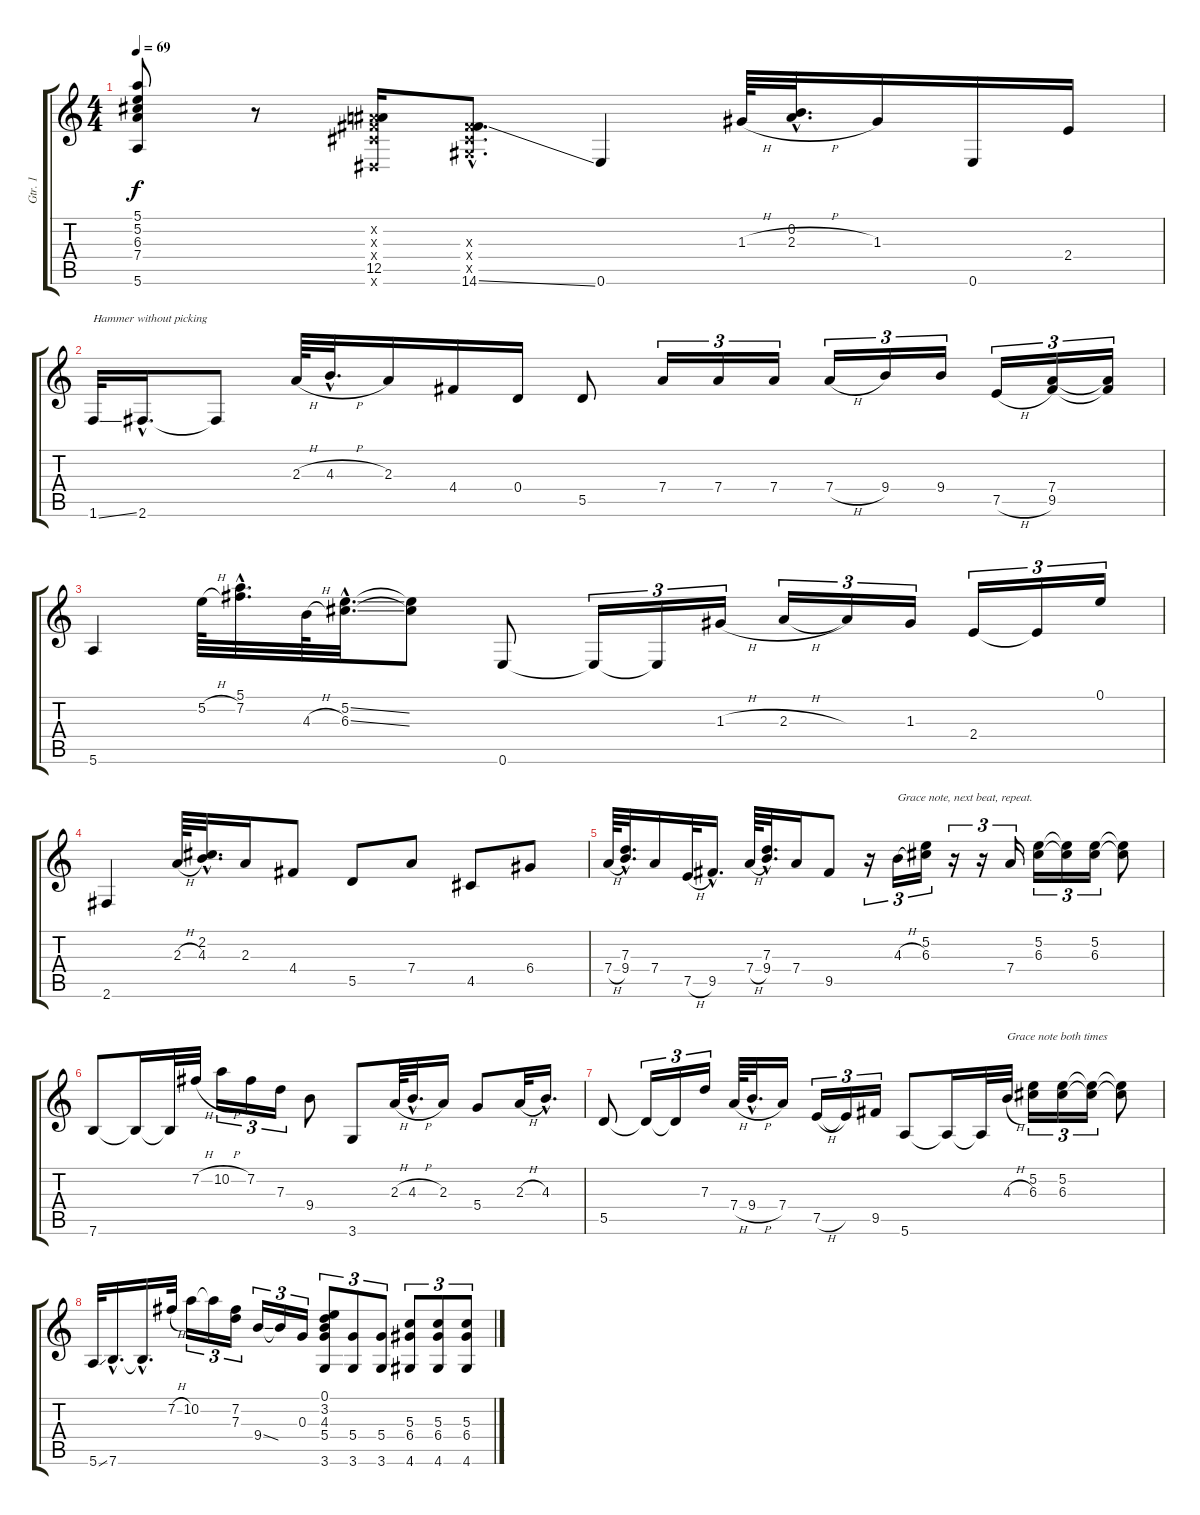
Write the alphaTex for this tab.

\track ("Gtr. 1" "Gtr. 1") {instrument electricguitarclean}
\staff {score tabs}
\tuning (E4 B3 G3 D3 A2 E2) {hide}
\ts (4 4)
\tempo 69
\clef g2
\ks c
(5.1 5.2 6.3 7.4 5.6).8{dy f instrument electricguitarclean} r.8 (-1.2{x} -1.3{x} -1.4{x} 12.5 -1.6{x}).16 (-1.3{hac x} -1.4{hac x} -1.5{hac x} 14.6{ss hac}).8{d} 0.6.4 1.3{h}.64 (0.2{hac} 2.3{h hac}).32{d} 1.3.16 0.6.16 2.4.16 |
1.6{ss}.32{txt "Hammer without picking"} 2.6{hac}.16{d} 2.6{t}.8 2.3{h}.64 4.3{h hac}.32{d} 2.3.16 4.4.16 0.4.16 5.5.8 7.4.16{tu (3 2)} 7.4.16{tu (3 2)} 7.4.16{tu (3 2)} 7.4{h}.16{tu (3 2)} 9.4.16{tu (3 2)} 9.4.16{tu (3 2)} 7.5{h}.16{tu (3 2)} (7.4 9.5).16{tu (3 2)} (7.4{t} 9.5{t}).16{tu (3 2)} |
5.6.4 5.2{h}.64 (5.1{hac} 7.2{hac}).32{d} 4.3{h}.64 (5.2{ss hac} 6.3{ss hac}).32{d} (5.2{t} 6.3{t}).8 0.6.8 0.6{t}.16{tu (3 2)} 0.6{t}.16{tu (3 2)} 1.3{h}.16{tu (3 2)} 2.3{h}.16{tu (3 2)} 2.3{t}.16{tu (3 2)} 1.3.16{tu (3 2)} 2.4.16{tu (3 2)} 2.4{t}.16{tu (3 2)} 0.1.16{tu (3 2)} |
2.6.4 2.3{h}.64 (2.2{hac} 4.3{hac}).32{d} 2.3.16 4.4.8 5.5.8 7.4.8 4.5.8 6.4.8 |
7.4{h}.64 (7.3{hac} 9.4{hac}).32{d} 7.4.16 7.5{h}.32 9.5{hac}.16{d} 7.4{h}.64 (7.3{hac} 9.4{hac}).32{d} 7.4.16 9.5.8 r.16{tu (3 2)} 4.3{h}.16{tu (3 2) txt "Grace note, next beat, repeat."} (5.2 6.3).16{tu (3 2)} r.16{tu (3 2)} r.16{tu (3 2)} 7.4.16{tu (3 2)} (5.2 6.3).16{tu (3 2)} (5.2{t} 6.3{t}).16{tu (3 2)} (5.2 6.3).16{tu (3 2)} (5.2{t} 6.3{t}).8 |
7.6.8 7.6{t}.16 7.6{t}.32 7.2{h}.32 10.2{h}.16{tu (3 2)} 7.2.16{tu (3 2)} 7.3.16{tu (3 2)} 9.4.8 3.6.8 2.3{h}.64 4.3{h hac}.32{d} 2.3.16 5.4.8 2.3{h}.32 4.3{hac}.16{d} |
5.5.8 5.5{t}.16{tu (3 2)} 5.5{t}.16{tu (3 2)} 7.3.16{tu (3 2)} 7.4{h}.64 9.4{h hac}.32{d} 7.4.16 7.5{h}.16{tu (3 2)} 7.5{t}.16{tu (3 2)} 9.5.16{tu (3 2)} 5.6.8 5.6{t}.16 5.6{t}.32 4.3{h}.32{txt "Grace note both times"} (5.2 6.3).16{tu (3 2)} (5.2 6.3).16{tu (3 2)} (5.2{t} 6.3{t}).16{tu (3 2)} (5.2{t} 6.3{t}).8 |
5.6{ss}.32 7.6{hac}.16{d} 7.6{hac t}.16{d} 7.2{h}.32 10.2.16{tu (3 2)} 10.2{t}.16{tu (3 2)} (7.2 7.3).16{tu (3 2)} 9.4{ss}.16{tu (3 2)} 9.4{t}.16{tu (3 2)} 0.3.16{tu (3 2)} (0.1 3.2 4.3 5.4 3.6).8{tu (3 2)} (5.4 3.6).8{tu (3 2)} (5.4 3.6).8{tu (3 2)} (5.3 6.4 4.6).8{tu (3 2)} (5.3 6.4 4.6).8{tu (3 2)} (5.3 6.4 4.6).8{tu (3 2)}
